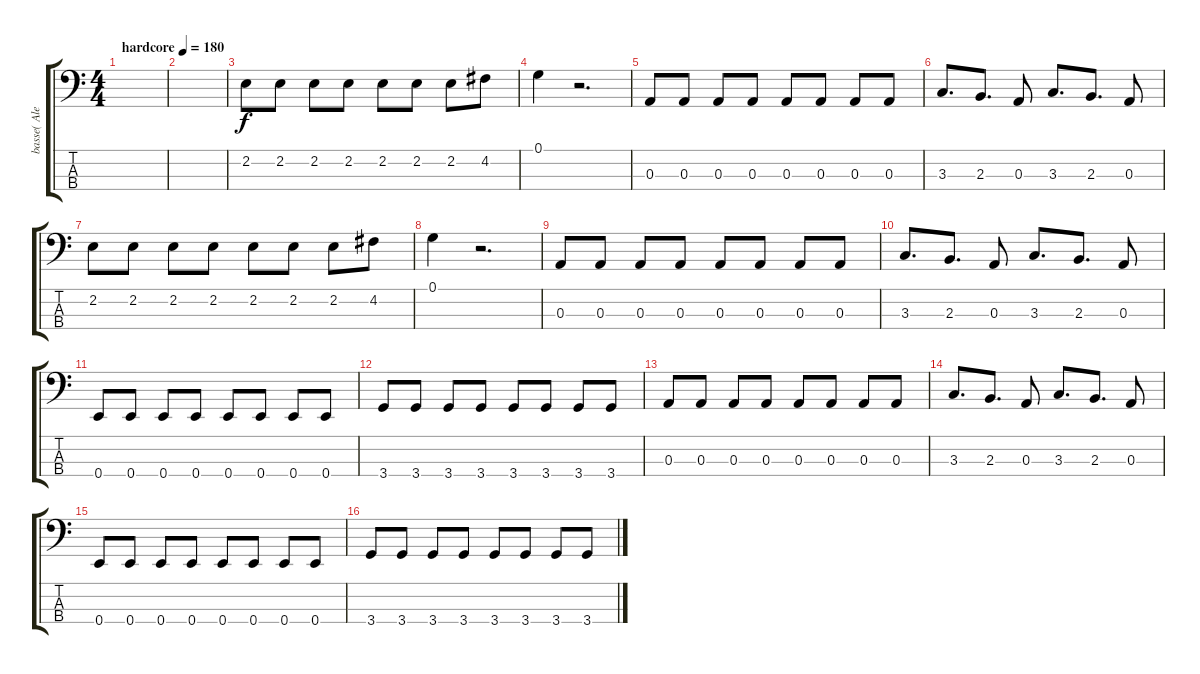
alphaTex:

\track ("basse( Alex )" "basse( Ale") {instrument electricbasspick}
\staff {score tabs}
\tuning (G2 D2 A1 E1) {hide}
\ts (4 4)
\tempo (180 "hardcore")
\clef f4
\ks c
|
|
2.2.8 2.2.8 2.2.8 2.2.8 2.2.8 2.2.8 2.2.8 4.2.8 |
0.1.4 r.2{d} |
0.3.8 0.3.8 0.3.8 0.3.8 0.3.8 0.3.8 0.3.8 0.3.8 |
3.3.8{d} 2.3.8{d} 0.3.8 3.3.8{d} 2.3.8{d} 0.3.8 |
2.2.8 2.2.8 2.2.8 2.2.8 2.2.8 2.2.8 2.2.8 4.2.8 |
0.1.4 r.2{d} |
0.3.8 0.3.8 0.3.8 0.3.8 0.3.8 0.3.8 0.3.8 0.3.8 |
3.3.8{d} 2.3.8{d} 0.3.8 3.3.8{d} 2.3.8{d} 0.3.8 |
0.4.8 0.4.8 0.4.8 0.4.8 0.4.8 0.4.8 0.4.8 0.4.8 |
3.4.8 3.4.8 3.4.8 3.4.8 3.4.8 3.4.8 3.4.8 3.4.8 |
0.3.8 0.3.8 0.3.8 0.3.8 0.3.8 0.3.8 0.3.8 0.3.8 |
3.3.8{d} 2.3.8{d} 0.3.8 3.3.8{d} 2.3.8{d} 0.3.8 |
0.4.8 0.4.8 0.4.8 0.4.8 0.4.8 0.4.8 0.4.8 0.4.8 |
3.4.8 3.4.8 3.4.8 3.4.8 3.4.8 3.4.8 3.4.8 3.4.8
